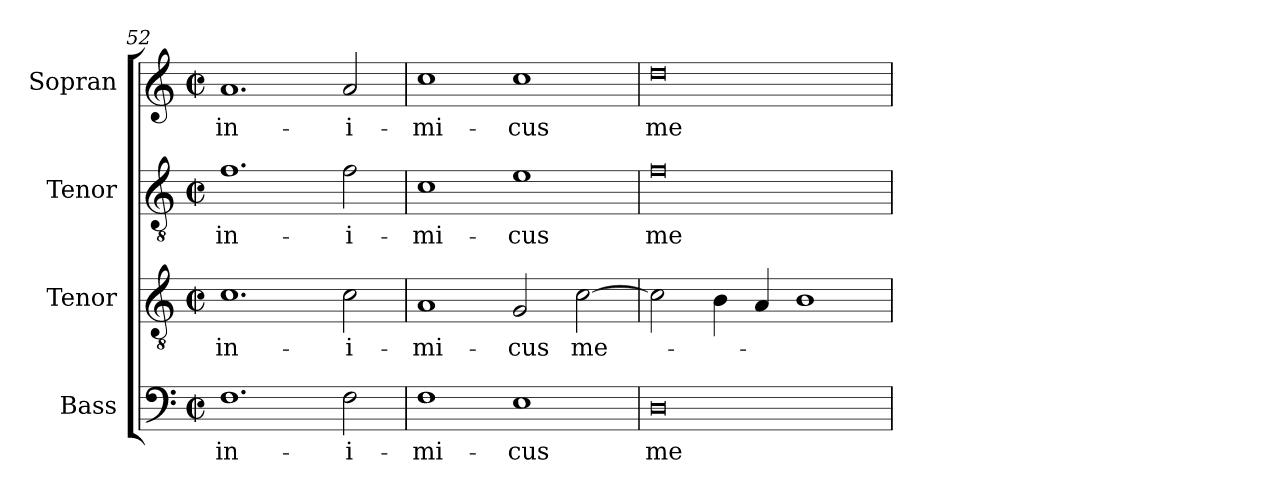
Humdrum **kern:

**kern	**text	**kern	**text	**kern	**text	**kern	**text
*part4	*part4	*part3	*part3	*part2	*part2	*part1	*part1
*staff4	*staff4	*staff3	*staff3	*staff2	*staff2	*staff1	*staff1
*I"Bass	*	*I"Tenor	*	*I"Tenor	*	*I"Sopran	*
*	*	*I'Tenor	*	*	*	*	*
*clefF4	*	*clefGv2	*	*clefGv2	*	*clefG2	*
*	*	*ITrd7c12	*	*ITrd7c12	*	*	*
*k[]	*	*k[]	*	*k[]	*	*k[]	*
*M2/2	*	*M2/2	*	*M2/2	*	*M2/2	*
*met(c|)	*	*met(c|)	*	*met(c|)	*	*met(c|)	*
=52	=52	=52	=52	=52	=52	=52	=52
!	!LO:LY:b:color=#000000	!	!	!	!	!	!
!	!	!	!LO:LY:b:color=#000000	!	!	!	!
!	!	!	!	!	!LO:LY:b:color=#000000	!	!
!	!	!	!	!	!	!	!LO:LY:b:color=#000000
1.Fi	in-	1.Ci	in-	1.Fi	in-	1.ai	in-
!	!LO:LY:b:color=#000000	!	!	!	!	!	!
!	!	!	!LO:LY:b:color=#000000	!	!	!	!
!	!	!	!	!	!LO:LY:b:color=#000000	!	!
!	!	!	!	!	!	!	!LO:LY:b:color=#000000
2Fi\	-i-	2Ci\	-i-	2Fi\	-i-	2ai/	-i-
=53	=53	=53	=53	=53	=53	=53	=53
!	!LO:LY:b:color=#000000	!	!	!	!	!	!
!	!	!	!LO:LY:b:color=#000000	!	!	!	!
!	!	!	!	!	!LO:LY:b:color=#000000	!	!
!	!	!	!	!	!	!	!LO:LY:b:color=#000000
1Fi	-mi-	1AAi	-mi-	1Ci	-mi-	1cci	-mi-
!	!LO:LY:b:color=#000000	!	!	!	!	!	!
!	!	!	!LO:LY:b:color=#000000	!	!	!	!
!	!	!	!	!	!LO:LY:b:color=#000000	!	!
!	!	!	!	!	!	!	!LO:LY:b:color=#000000
1Ei	-cus	2GGi/	-cus	1Ei	-cus	1cci	-cus
!	!	!	!LO:LY:b:color=#000000	!	!	!	!
.	.	[>2Ci\	me-	.	.	.	.
=54	=54	=54	=54	=54	=54	=54	=54
!	!LO:LY:b:color=#000000	!	!	!	!	!	!
!	!	!	!	!	!LO:LY:b:color=#000000	!	!
!	!	!	!	!	!	!	!LO:LY:b:color=#000000
0Di	me-	2Ci\]	.	0Fi	me-	0ddi	me-
.	.	4BBi\	.	.	.	.	.
.	.	4AAi/	.	.	.	.	.
.	.	1BBi	.	.	.	.	.
=	=	=	=	=	=	=	=
*-	*-	*-	*-	*-	*-	*-	*-
